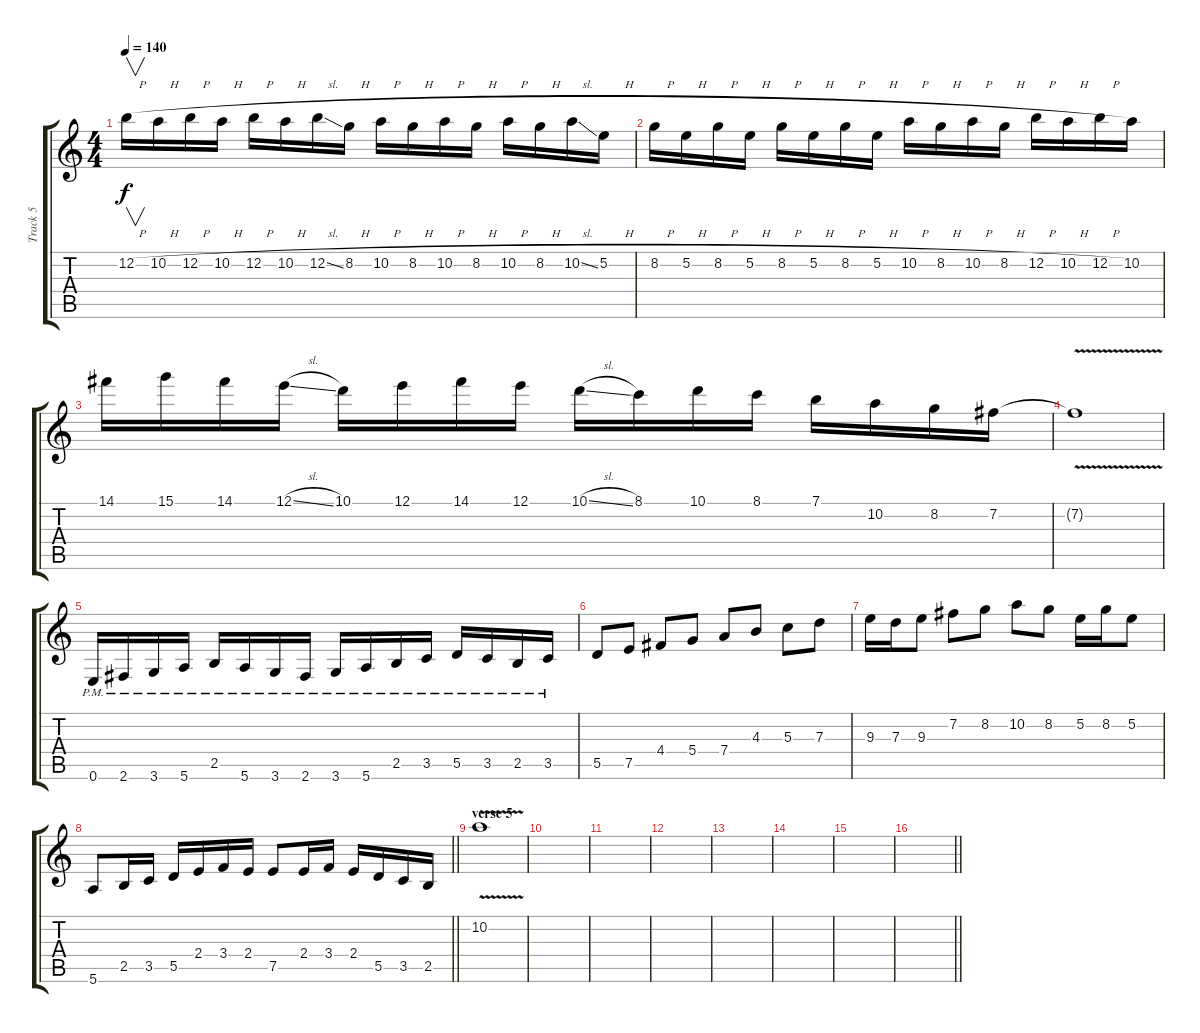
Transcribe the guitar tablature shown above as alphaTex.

\track ("Track 5" "Track 5") {instrument distortionguitar}
\staff {score tabs}
\tuning (E4 B3 G3 D3 A2 E2) {hide}
\ts (4 4)
\tempo 140
\clef g2
\ks c
12.2{h}.16{v dy f} 10.2{h}.16 12.2{h}.16 10.2{h}.16 12.2{h}.16 10.2{h}.16 12.2{sl}.16 8.2{h}.16 10.2{h}.16 8.2{h}.16 10.2{h}.16 8.2{h}.16 10.2{h}.16 8.2{h}.16 10.2{sl}.16 5.2{h}.16 |
8.2{h}.16 5.2{h}.16 8.2{h}.16 5.2{h}.16 8.2{h}.16 5.2{h}.16 8.2{h}.16 5.2{h}.16 10.2{h}.16 8.2{h}.16 10.2{h}.16 8.2{h}.16 12.2{h}.16 10.2{h}.16 12.2{h}.16 10.2.16 |
14.1.16 15.1.16 14.1.16 12.1{sl}.16 10.1.16 12.1.16 14.1.16 12.1.16 10.1{sl}.16 8.1.16 10.1.16 8.1.16 7.1.16 10.2.16 8.2.16 7.2.16 |
7.2{v t}.1 |
0.6{pm}.16 2.6{pm}.16 3.6{pm}.16 5.6{pm}.16 2.5{pm}.16 5.6{pm}.16 3.6{pm}.16 2.6{pm}.16 3.6{pm}.16 5.6{pm}.16 2.5{pm}.16 3.5{pm}.16 5.5{pm}.16 3.5{pm}.16 2.5{pm}.16 3.5{pm}.16 |
5.5.8 7.5.8 4.4.8 5.4.8 7.4.8 4.3.8 5.3.8 7.3.8 |
9.3.16 7.3.16 9.3.8 7.2.8 8.2.8 10.2.8 8.2.8 5.2.16 8.2.16 5.2.8 |
\barLineRight lightlight
5.6.8 2.5.16 3.5.16 5.5.16 2.4.16 3.4.16 2.4.16 7.5.8 2.4.16 3.4.16 2.4.16 5.5.16 3.5.16 2.5.16 |
\section ("" "verse 5")
10.2{v}.1 |
|
|
|
|
|
|
\barLineRight lightlight
